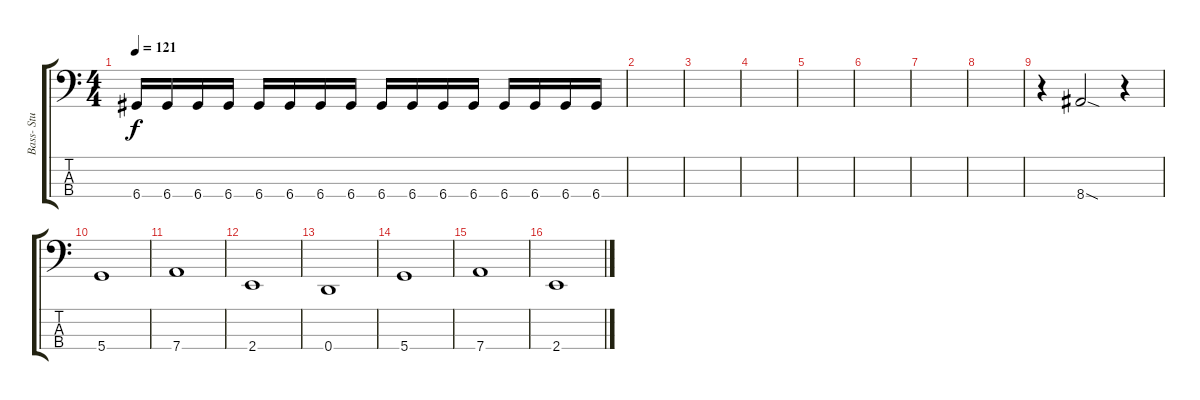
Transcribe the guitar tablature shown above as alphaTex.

\track ("Bass- Stu" "Bass- Stu") {instrument electricbassfinger}
\staff {score tabs}
\tuning (G2 D2 A1 D1) {hide}
\ts (4 4)
\tempo 121
\clef f4
\ks c
6.4.16{dy f} 6.4.16 6.4.16 6.4.16 6.4.16 6.4.16 6.4.16 6.4.16 6.4.16 6.4.16 6.4.16 6.4.16 6.4.16 6.4.16 6.4.16 6.4.16 |
|
|
|
|
|
|
|
r.4 8.4{sod}.2 r.4 |
5.4.1 |
7.4.1 |
2.4.1 |
0.4.1 |
5.4.1 |
7.4.1 |
2.4.1
